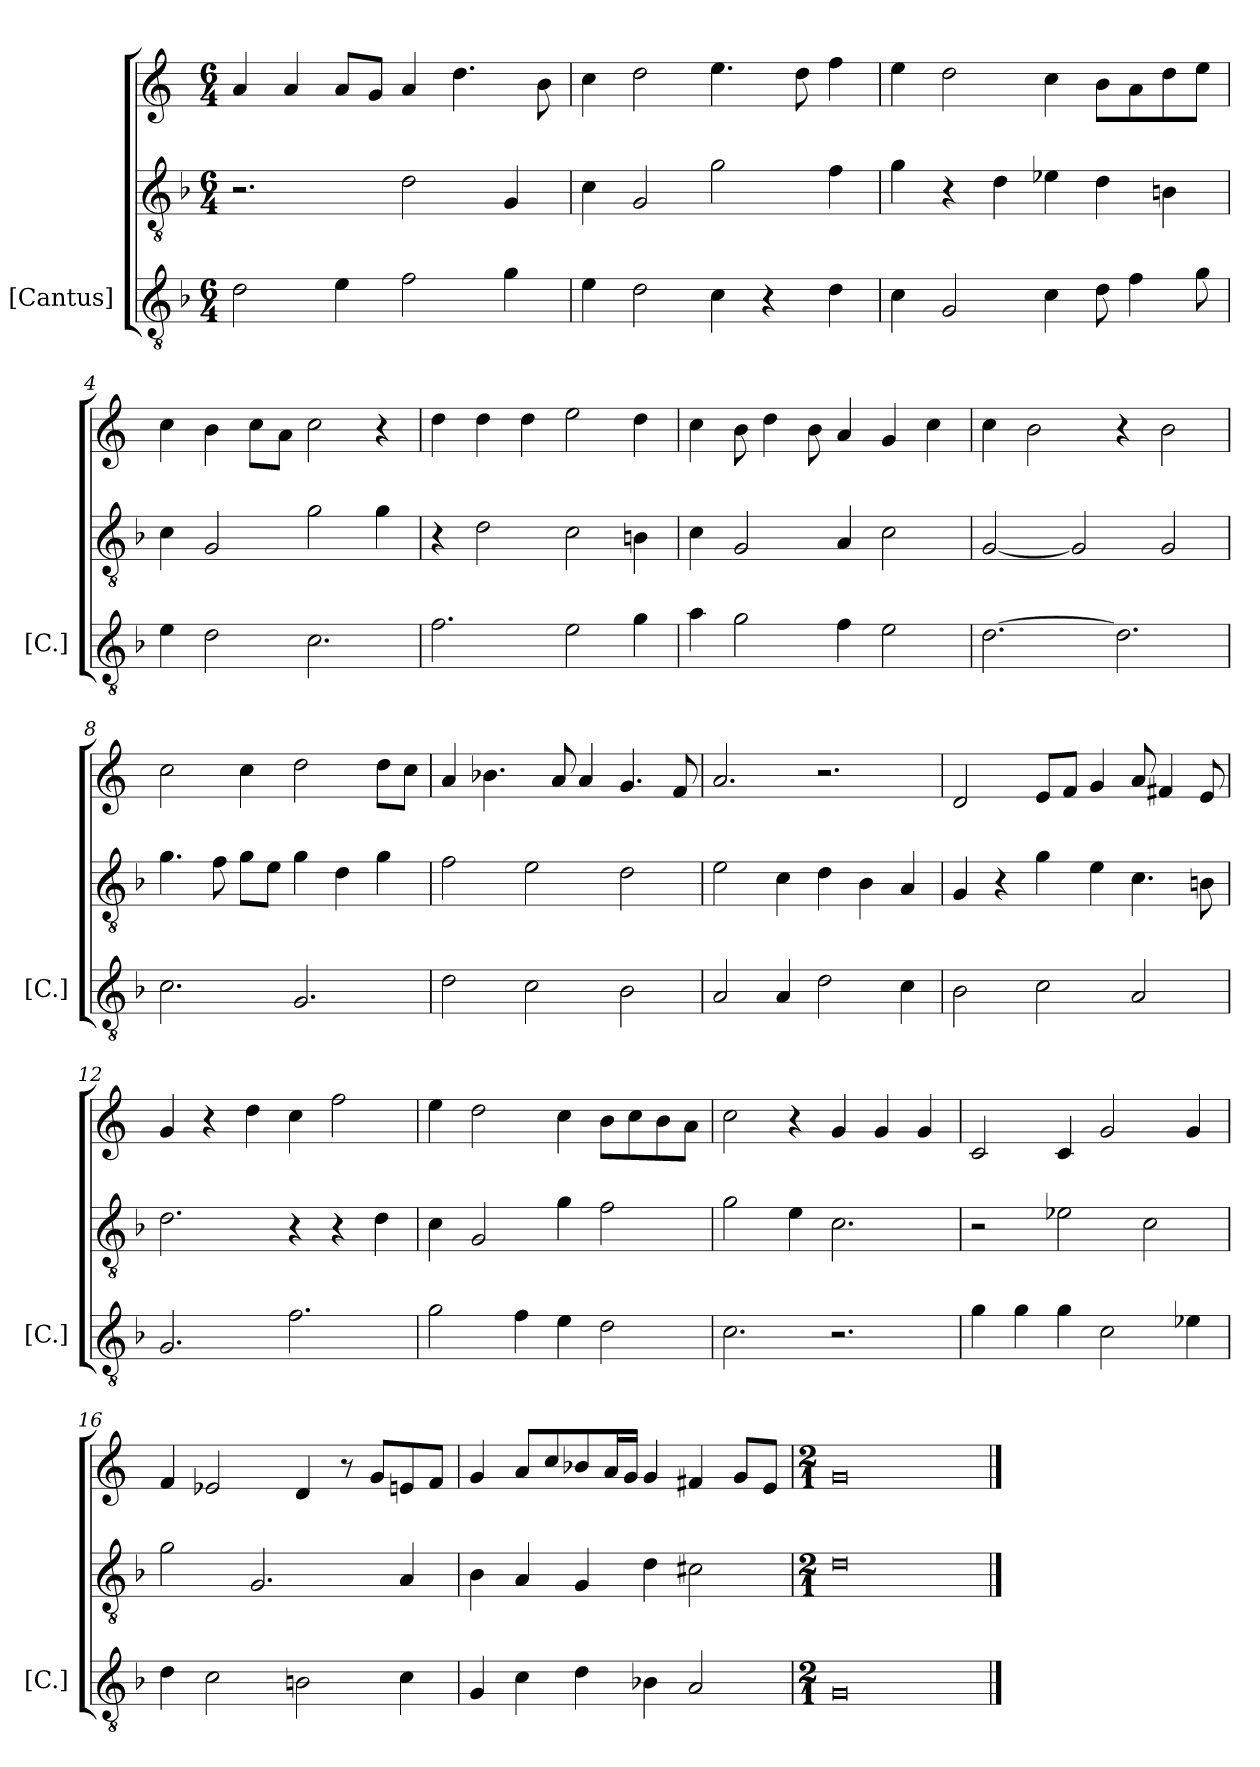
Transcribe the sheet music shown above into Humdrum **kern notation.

**kern	**kern	**kern
*part1	*part1	*part1
*staff3	*staff2	*staff1
*I"[Cantus]	*	*
*I'[C.]	*	*
*clefGv2	*clefGv2	*clefG2
*ITrd7c12	*ITrd7c12	*
*k[b-]	*k[b-]	*k[]
*M6/4	*M6/4	*M6/4
=1	=1	=1
2D\	2.r	4a/
.	.	4a/
4E\	.	8a/L
.	.	8g/J
2F\	2D\	4a/
.	.	4.dd\
4G\	4GG/	.
.	.	8b\
=2	=2	=2
4E\	4C\	4cc\
2D\	2GG/	2dd\
4C\	2G\	4.ee\
4r	.	.
.	.	8dd\
4D\	4F\	4ff\
=3	=3	=3
4C\	4G\	4ee\
2GG/	4r	2dd\
.	4D\	.
4C\	4E-X\	4cc\
8D\	4D\	8b\L
4F\	.	8a\
.	4BBn\	8dd\
8G\	.	8ee\J
=4	=4	=4
4E\	4C\	4cc\
2D\	2GG/	4b\
.	.	8cc\L
.	.	8a\J
2.C\	2G\	2cc\
.	4G\	4r
=5	=5	=5
2.F\	4r	4dd\
.	2D\	4dd\
.	.	4dd\
2E\	2C\	2ee\
4G\	4BBn\	4dd\
=6	=6	=6
4A\	4C\	4cc\
2G\	2GG/	8b\
.	.	4dd\
.	.	8b\
4F\	4AA/	4a/
2E\	2C\	4g/
.	.	4cc\
=7	=7	=7
[2.D\	[2GG/	4cc\
.	.	2b\
.	2GG/]	.
2.D\]	.	4r
.	2GG/	2b\
=8	=8	=8
2.C\	4.G\	2cc\
.	8F\	.
.	8G\L	4cc\
.	8E\J	.
2.GG/	4G\	2dd\
.	4D\	.
.	4G\	8dd\L
.	.	8cc\J
=9	=9	=9
2D\	2F\	4a/
.	.	4.b-X\
2C\	2E\	.
.	.	8a/
.	.	4a/
2BB-\	2D\	4.g/
.	.	8f/
=10	=10	=10
2AA/	2E\	2.a/
4AA/	4C\	.
2D\	4D\	2.r
.	4BB-\	.
4C\	4AA/	.
=11	=11	=11
2BB-\	4GG/	2d/
.	4r	.
2C\	4G\	8e/L
.	.	8f/J
.	4E\	4g/
2AA/	4.C\	8a/
.	.	4f#X/
.	8BBn\	8e/
=12	=12	=12
2.GG/	2.D\	4g/
.	.	4r
.	.	4dd\
2.F\	4r	4cc\
.	4r	2ff\
.	4D\	.
=13	=13	=13
2G\	4C\	4ee\
.	2GG/	2dd\
4F\	.	.
4E\	4G\	4cc\
2D\	2F\	8b\L
.	.	8cc\
.	.	8b\
.	.	8a\J
=14	=14	=14
2.C\	2G\	2cc\
.	4E\	4r
2.r	2.C\	4g/
.	.	4g/
.	.	4g/
=15	=15	=15
4G\	2r	2c/
4G\	.	.
4G\	2E-X\	4c/
2C\	.	2g/
.	2C\	.
4E-X\	.	4g/
=16	=16	=16
4D\	2G\	4f/
2C\	.	2e-X/
.	2.GG/	.
2BBn\	.	4d/
.	.	8r
.	.	8g/L
4C\	4AA/	8en/
.	.	8f/J
=17	=17	=17
4GG/	4BB-\	4g/
4C\	4AA/	8a/L
.	.	8cc/
4D\	4GG/	8b-X/
.	.	16a/L
.	.	16g/JJ
4BB-X\	4D\	4g/
2AA/	2C#X\	4f#X/
.	.	8g/L
.	.	8e/J
=18	=18	=18
*M2/1	*M2/1	*M2/1
0GG	0D	0g
==	==	==
*-	*-	*-
